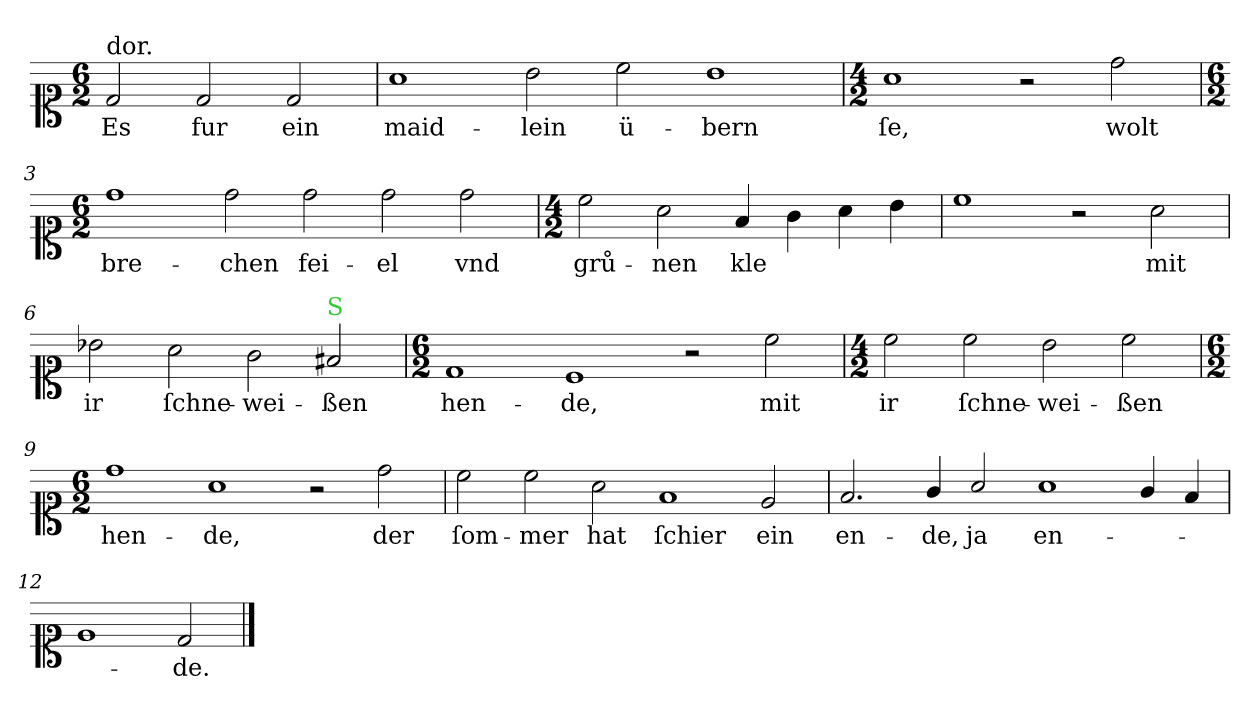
**kern	**text
*part1	*part1
*staff1	*staff1
*clefC1	*
*k[]	*
*D:dor	*
*M6/2	*
=	=
!LO:TX:a:t=dor.	!
2d	Es
2d	fur
2d	ein
=1	=1
1a	maid-
2b	-lein
2cc	ü-
1b	-bern
=2	=2
*M4/2	*
1a	ſe,
2r	.
2dd	wolt
=3	=3
*M6/2	*
1dd	bre-
2dd	-chen
2dd	fei-
2dd	-el
2dd	vnd
=4	=4
*M4/2	*
2cc	grů-
2a	-nen
4f	kle
4g	.
4a	.
4b	.
=5	=5
1cc	.
2r	.
2a	mit
=6	=6
2b-X	ir
2a	ſchne-
2g	-wei-
!LO:TX:a:color=limegreen:t=S	!
2f#X	-ßen
=7	=7
*M6/2	*
1d	hen-
1c	-de,
2r	.
2cc	mit
=8	=8
*M4/2	*
2cc	ir
2cc	ſchne-
2b	-wei-
2cc	-ßen
=9	=9
*M6/2	*
1dd	hen-
1a	-de,
2r	.
2dd	der
=10	=10
2cc	ſom-
2cc	-mer
2a	hat
1f	ſchier
2e	ein
=11	=11
2.f	en-
4g/	-de,
2a/	ja
1a	en-
4g/	.
4f/	.
=12	=12
1e	.
2d/	-de.
==	==
*-	*-
